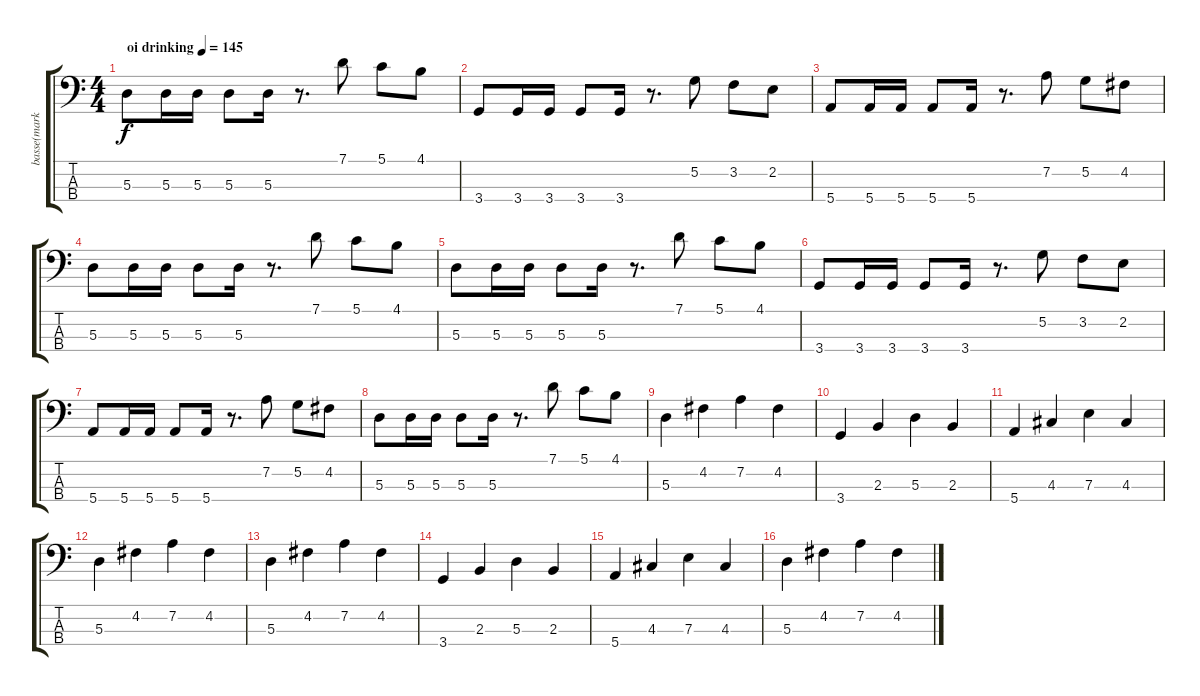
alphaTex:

\track ("basse(mark)" "basse(mark") {instrument electricbasspick}
\staff {score tabs}
\tuning (G2 D2 A1 E1) {hide}
\ts (4 4)
\tempo (145 "oi drinking")
\clef f4
\ks c
5.3.8{dy f instrument electricbasspick} 5.3.16 5.3.16 5.3.8 5.3.16 r.8{d} 7.1.8 5.1.8 4.1.8 |
3.4.8 3.4.16 3.4.16 3.4.8 3.4.16 r.8{d} 5.2.8 3.2.8 2.2.8 |
5.4.8 5.4.16 5.4.16 5.4.8 5.4.16 r.8{d} 7.2.8 5.2.8 4.2.8 |
5.3.8 5.3.16 5.3.16 5.3.8 5.3.16 r.8{d} 7.1.8 5.1.8 4.1.8 |
5.3.8 5.3.16 5.3.16 5.3.8 5.3.16 r.8{d} 7.1.8 5.1.8 4.1.8 |
3.4.8 3.4.16 3.4.16 3.4.8 3.4.16 r.8{d} 5.2.8 3.2.8 2.2.8 |
5.4.8 5.4.16 5.4.16 5.4.8 5.4.16 r.8{d} 7.2.8 5.2.8 4.2.8 |
5.3.8 5.3.16 5.3.16 5.3.8 5.3.16 r.8{d} 7.1.8 5.1.8 4.1.8 |
5.3.4 4.2.4 7.2.4 4.2.4 |
3.4.4 2.3.4 5.3.4 2.3.4 |
5.4.4 4.3.4 7.3.4 4.3.4 |
5.3.4 4.2.4 7.2.4 4.2.4 |
5.3.4 4.2.4 7.2.4 4.2.4 |
3.4.4 2.3.4 5.3.4 2.3.4 |
5.4.4 4.3.4 7.3.4 4.3.4 |
5.3.4 4.2.4 7.2.4 4.2.4
